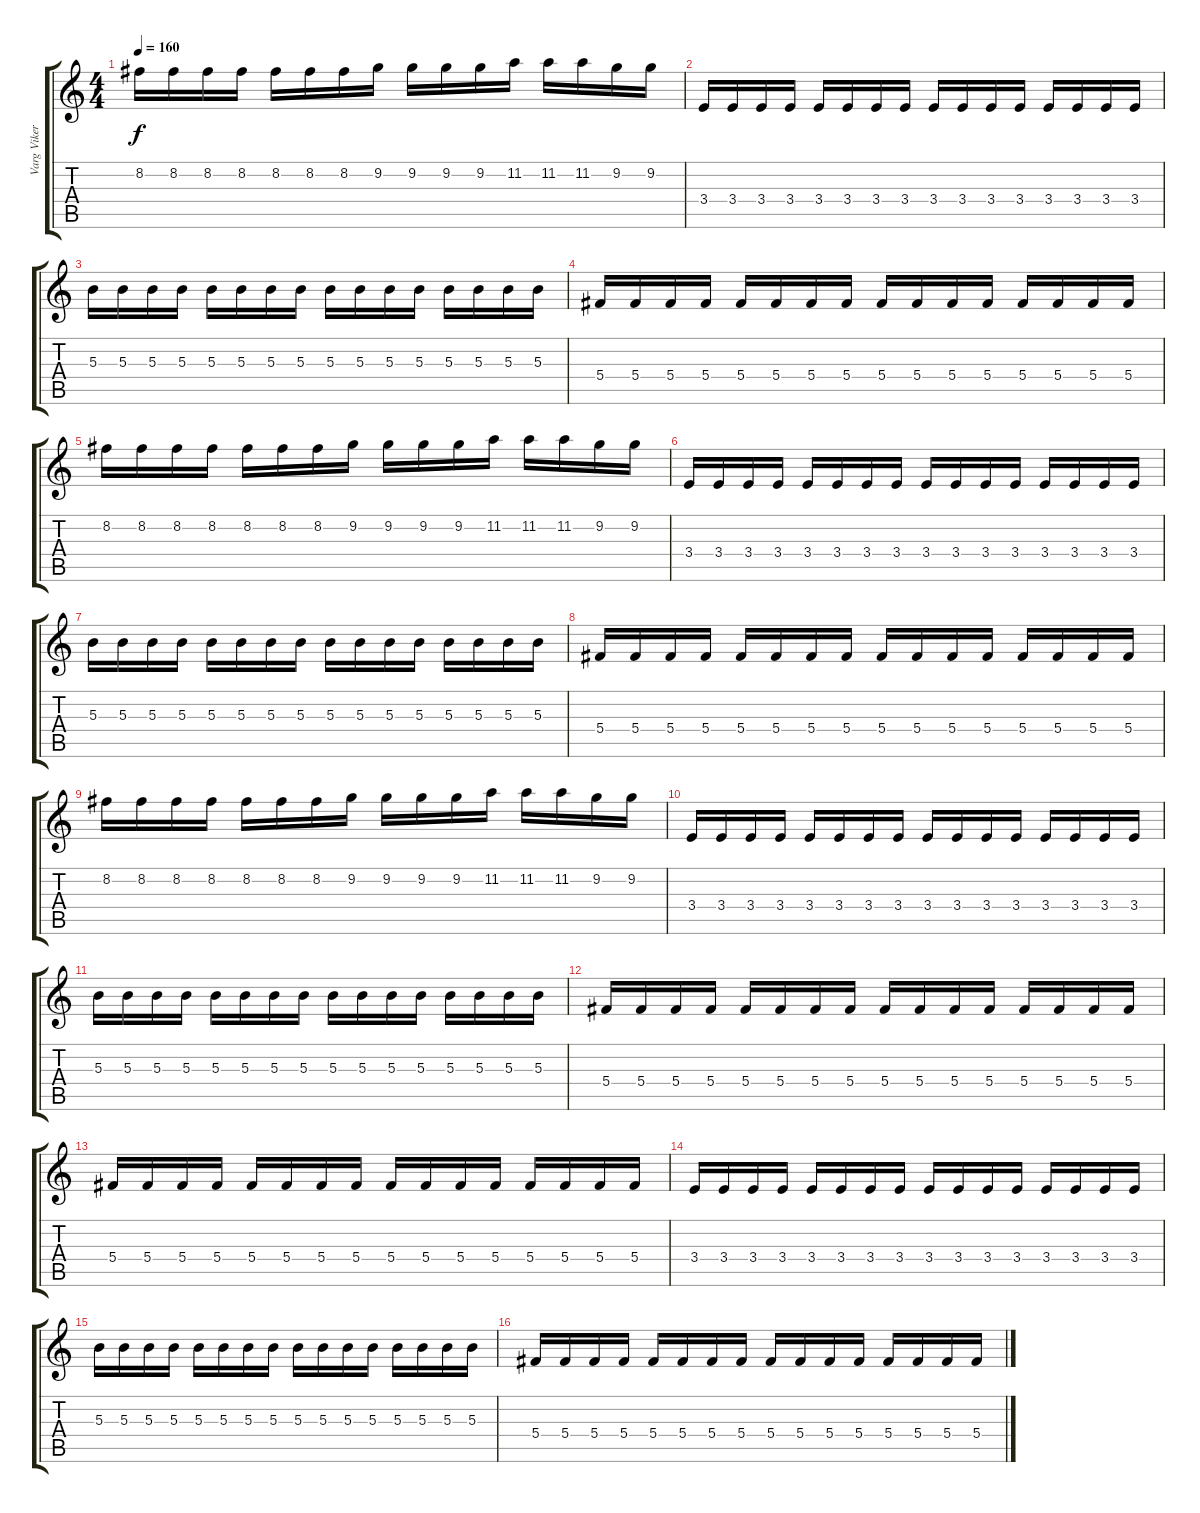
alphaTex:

\track ("Varg Vikernes" "Varg Viker") {instrument distortionguitar}
\staff {score tabs}
\tuning (Eb4 Bb3 Gb3 Db3 Ab2 Eb2) {hide}
\ts (4 4)
\tempo 160
\clef g2
\ks c
8.2.16{dy f} 8.2.16 8.2.16 8.2.16 8.2.16 8.2.16 8.2.16 9.2.16 9.2.16 9.2.16 9.2.16 11.2.16 11.2.16 11.2.16 9.2.16 9.2.16 |
3.4.16 3.4.16 3.4.16 3.4.16 3.4.16 3.4.16 3.4.16 3.4.16 3.4.16 3.4.16 3.4.16 3.4.16 3.4.16 3.4.16 3.4.16 3.4.16 |
5.3.16 5.3.16 5.3.16 5.3.16 5.3.16 5.3.16 5.3.16 5.3.16 5.3.16 5.3.16 5.3.16 5.3.16 5.3.16 5.3.16 5.3.16 5.3.16 |
5.4.16 5.4.16 5.4.16 5.4.16 5.4.16 5.4.16 5.4.16 5.4.16 5.4.16 5.4.16 5.4.16 5.4.16 5.4.16 5.4.16 5.4.16 5.4.16 |
8.2.16 8.2.16 8.2.16 8.2.16 8.2.16 8.2.16 8.2.16 9.2.16 9.2.16 9.2.16 9.2.16 11.2.16 11.2.16 11.2.16 9.2.16 9.2.16 |
3.4.16 3.4.16 3.4.16 3.4.16 3.4.16 3.4.16 3.4.16 3.4.16 3.4.16 3.4.16 3.4.16 3.4.16 3.4.16 3.4.16 3.4.16 3.4.16 |
5.3.16 5.3.16 5.3.16 5.3.16 5.3.16 5.3.16 5.3.16 5.3.16 5.3.16 5.3.16 5.3.16 5.3.16 5.3.16 5.3.16 5.3.16 5.3.16 |
5.4.16 5.4.16 5.4.16 5.4.16 5.4.16 5.4.16 5.4.16 5.4.16 5.4.16 5.4.16 5.4.16 5.4.16 5.4.16 5.4.16 5.4.16 5.4.16 |
8.2.16 8.2.16 8.2.16 8.2.16 8.2.16 8.2.16 8.2.16 9.2.16 9.2.16 9.2.16 9.2.16 11.2.16 11.2.16 11.2.16 9.2.16 9.2.16 |
3.4.16 3.4.16 3.4.16 3.4.16 3.4.16 3.4.16 3.4.16 3.4.16 3.4.16 3.4.16 3.4.16 3.4.16 3.4.16 3.4.16 3.4.16 3.4.16 |
5.3.16 5.3.16 5.3.16 5.3.16 5.3.16 5.3.16 5.3.16 5.3.16 5.3.16 5.3.16 5.3.16 5.3.16 5.3.16 5.3.16 5.3.16 5.3.16 |
5.4.16 5.4.16 5.4.16 5.4.16 5.4.16 5.4.16 5.4.16 5.4.16 5.4.16 5.4.16 5.4.16 5.4.16 5.4.16 5.4.16 5.4.16 5.4.16 |
5.4.16 5.4.16 5.4.16 5.4.16 5.4.16 5.4.16 5.4.16 5.4.16 5.4.16 5.4.16 5.4.16 5.4.16 5.4.16 5.4.16 5.4.16 5.4.16 |
3.4.16 3.4.16 3.4.16 3.4.16 3.4.16 3.4.16 3.4.16 3.4.16 3.4.16 3.4.16 3.4.16 3.4.16 3.4.16 3.4.16 3.4.16 3.4.16 |
5.3.16 5.3.16 5.3.16 5.3.16 5.3.16 5.3.16 5.3.16 5.3.16 5.3.16 5.3.16 5.3.16 5.3.16 5.3.16 5.3.16 5.3.16 5.3.16 |
5.4.16 5.4.16 5.4.16 5.4.16 5.4.16 5.4.16 5.4.16 5.4.16 5.4.16 5.4.16 5.4.16 5.4.16 5.4.16 5.4.16 5.4.16 5.4.16
